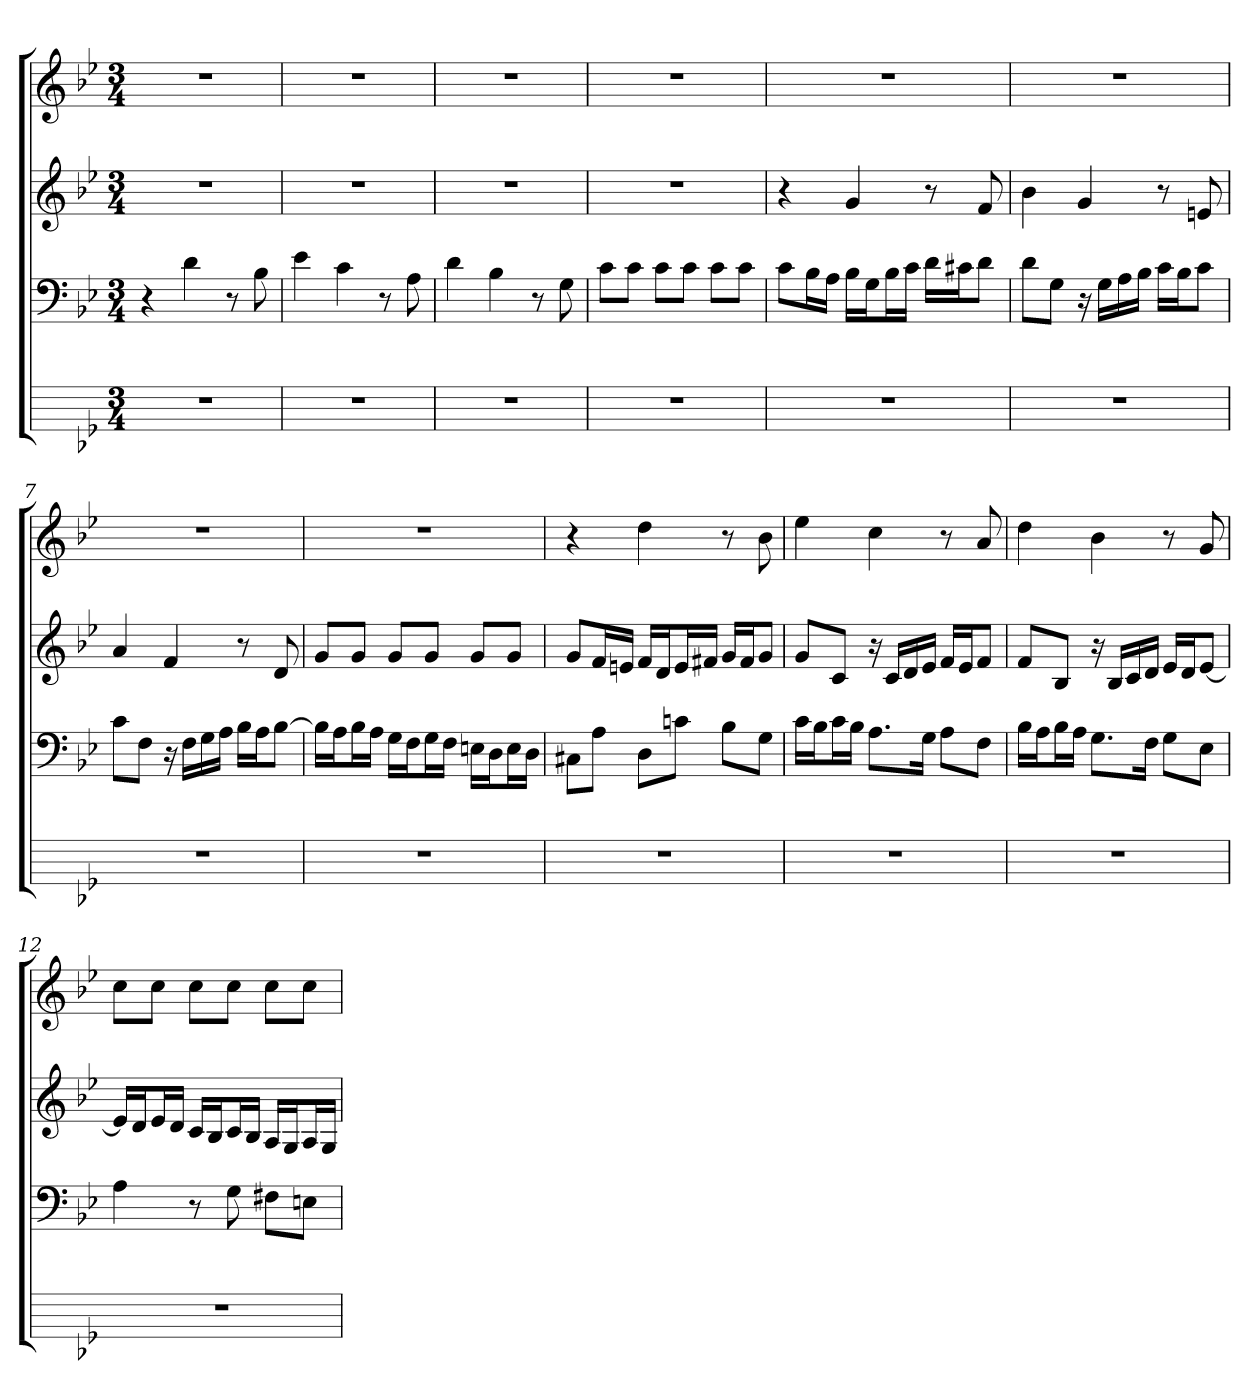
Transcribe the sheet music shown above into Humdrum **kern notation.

**kern	**kern	**kern	**kern
*part4	*part3	*part2	*part1
*staff4	*staff3	*staff2	*staff1
*k[b-e-]	*k[b-e-]	*k[b-e-]	*k[b-e-]
*g:	*g:	*g:	*g:
*M3/4	*M3/4	*M3/4	*M3/4
*MM84	*MM84	*MM84	*MM84
=1	=1	=1	=1
2.r	4r	2.r	2.r
.	4d	.	.
.	8r	.	.
.	8B-	.	.
=2	=2	=2	=2
2.r	4e-	2.r	2.r
.	4c	.	.
.	8r	.	.
.	8A	.	.
=3	=3	=3	=3
2.r	4d	2.r	2.r
.	4B-	.	.
.	8r	.	.
.	8G	.	.
=4	=4	=4	=4
2.r	8cL	2.r	2.r
.	8cJ	.	.
.	8cL	.	.
.	8cJ	.	.
.	8cL	.	.
.	8cJ	.	.
=5	=5	=5	=5
2.r	8cL	4r	2.r
.	16B-L	.	.
.	16AJJ	.	.
.	16B-LL	4g	.
.	16GJ	.	.
.	16B-L	.	.
.	16cJJ	.	.
.	16dLL	8r	.
.	16c#XJ	.	.
.	8dJ	8f	.
=6	=6	=6	=6
2.r	8dL	4b-	2.r
.	8GJ	.	.
.	16r	4g	.
.	16GLL	.	.
.	16A	.	.
.	16B-JJ	.	.
.	16cLL	8r	.
.	16B-J	.	.
.	8cJ	8en	.
=7	=7	=7	=7
2.r	8cL	4a	2.r
.	8FJ	.	.
.	16r	4f	.
.	16FLL	.	.
.	16G	.	.
.	16AJJ	.	.
.	16B-LL	8r	.
.	16AJ	.	.
.	[8B-J	8d	.
=8	=8	=8	=8
2.r	16B-LL]	8gL	2.r
.	16AJ	.	.
.	16B-L	8gJ	.
.	16AJJ	.	.
.	16GLL	8gL	.
.	16FJ	.	.
.	16GL	8gJ	.
.	16FJJ	.	.
.	16EnLL	8gL	.
.	16DJ	.	.
.	16EL	8gJ	.
.	16DJJ	.	.
=9	=9	=9	=9
2.r	8C#XL	8gL	4r
.	8AJ	16fL	.
.	.	16enJJ	.
.	8DL	16fLL	4dd
.	.	16dJ	.
.	8cnJ	16eL	.
.	.	16f#XJJ	.
.	8B-L	16gLL	8r
.	.	16f#J	.
.	8GJ	8gJ	8b-
=10	=10	=10	=10
2.r	16cLL	8gL	4ee-
.	16B-J	.	.
.	16cL	8cJ	.
.	16B-JJ	.	.
.	8.AL	16r	4cc
.	.	16cLL	.
.	.	16d	.
.	16GJk	16e-JJ	.
.	8AL	16fLL	8r
.	.	16e-J	.
.	8FJ	8fJ	8a
=11	=11	=11	=11
2.r	16B-LL	8fL	4dd
.	16AJ	.	.
.	16B-L	8B-J	.
.	16AJJ	.	.
.	8.GL	16r	4b-
.	.	16B-LL	.
.	.	16c	.
.	16FJk	16dJJ	.
.	8GL	16e-LL	8r
.	.	16dJ	.
.	8E-J	[8e-J	8g
=12	=12	=12	=12
2.r	4A	16e-LL]	8ccL
.	.	16dJ	.
.	.	16e-L	8ccJ
.	.	16dJJ	.
.	8r	16cLL	8ccL
.	.	16B-J	.
.	8G	16cL	8ccJ
.	.	16B-JJ	.
.	8F#XL	16ALL	8ccL
.	.	16GJ	.
.	8EnJ	16AL	8ccJ
.	.	16GJJ	.
=	=	=	=
*-	*-	*-	*-
